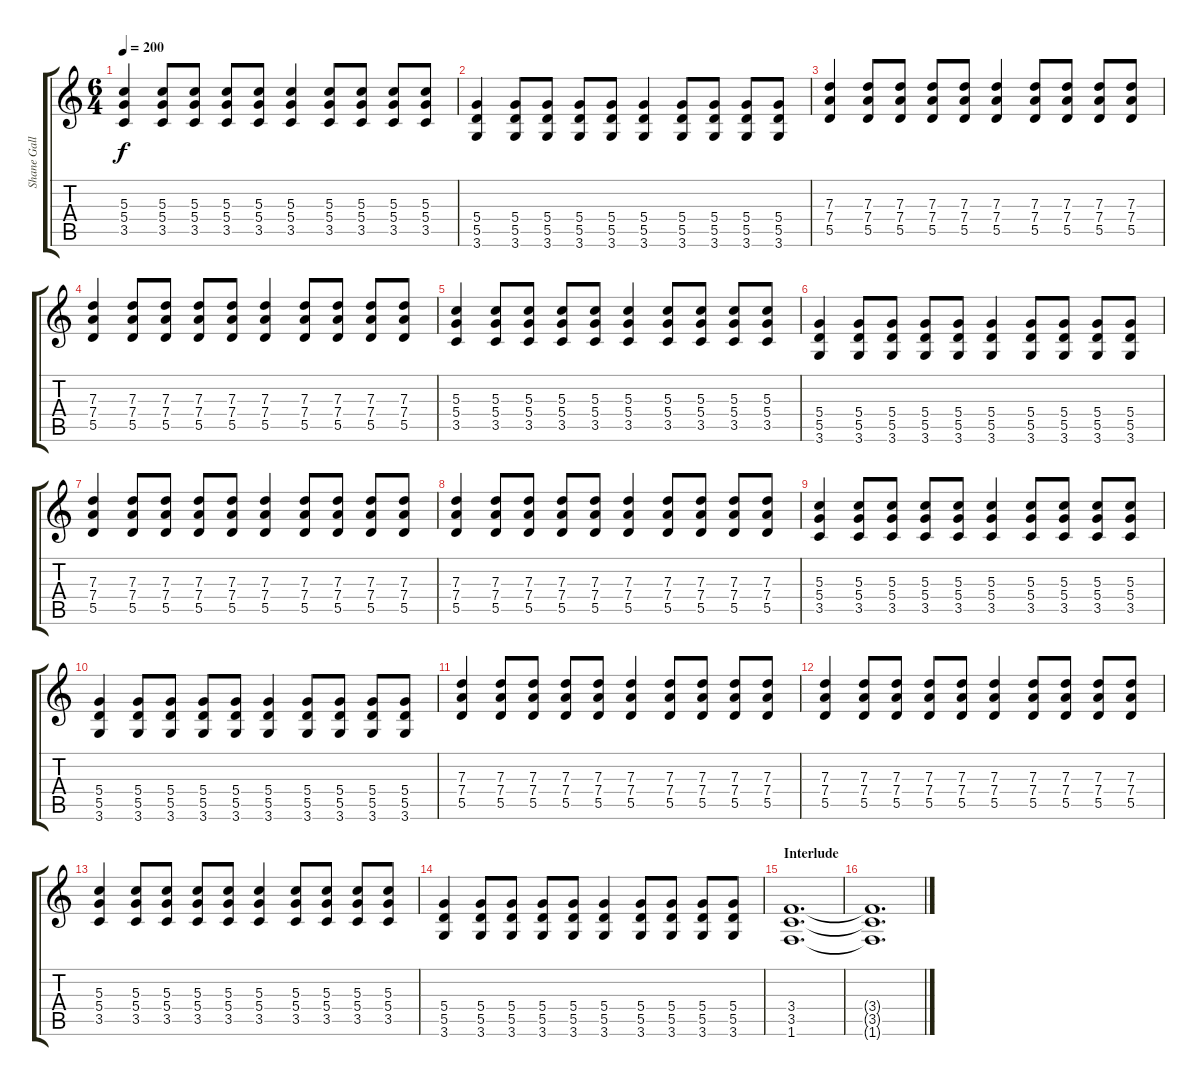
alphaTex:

\track ("Shane Gallagher - Guitar 1" "Shane Gall") {instrument acousticguitarsteel}
\staff {score tabs}
\tuning (E4 B3 G3 D3 A2 E2) {hide}
\ts (6 4)
\tempo 200
\clef g2
\ks c
(5.3 5.4 3.5).4{dy f} (5.3 5.4 3.5).8 (5.3 5.4 3.5).8 (5.3 5.4 3.5).8 (5.3 5.4 3.5).8 (5.3 5.4 3.5).4 (5.3 5.4 3.5).8 (5.3 5.4 3.5).8 (5.3 5.4 3.5).8 (5.3 5.4 3.5).8 |
(5.4 5.5 3.6).4 (5.4 5.5 3.6).8 (5.4 5.5 3.6).8 (5.4 5.5 3.6).8 (5.4 5.5 3.6).8 (5.4 5.5 3.6).4 (5.4 5.5 3.6).8 (5.4 5.5 3.6).8 (5.4 5.5 3.6).8 (5.4 5.5 3.6).8 |
(7.3 7.4 5.5).4 (7.3 7.4 5.5).8 (7.3 7.4 5.5).8 (7.3 7.4 5.5).8 (7.3 7.4 5.5).8 (7.3 7.4 5.5).4 (7.3 7.4 5.5).8 (7.3 7.4 5.5).8 (7.3 7.4 5.5).8 (7.3 7.4 5.5).8 |
(7.3 7.4 5.5).4 (7.3 7.4 5.5).8 (7.3 7.4 5.5).8 (7.3 7.4 5.5).8 (7.3 7.4 5.5).8 (7.3 7.4 5.5).4 (7.3 7.4 5.5).8 (7.3 7.4 5.5).8 (7.3 7.4 5.5).8 (7.3 7.4 5.5).8 |
(5.3 5.4 3.5).4 (5.3 5.4 3.5).8 (5.3 5.4 3.5).8 (5.3 5.4 3.5).8 (5.3 5.4 3.5).8 (5.3 5.4 3.5).4 (5.3 5.4 3.5).8 (5.3 5.4 3.5).8 (5.3 5.4 3.5).8 (5.3 5.4 3.5).8 |
(5.4 5.5 3.6).4 (5.4 5.5 3.6).8 (5.4 5.5 3.6).8 (5.4 5.5 3.6).8 (5.4 5.5 3.6).8 (5.4 5.5 3.6).4 (5.4 5.5 3.6).8 (5.4 5.5 3.6).8 (5.4 5.5 3.6).8 (5.4 5.5 3.6).8 |
(7.3 7.4 5.5).4 (7.3 7.4 5.5).8 (7.3 7.4 5.5).8 (7.3 7.4 5.5).8 (7.3 7.4 5.5).8 (7.3 7.4 5.5).4 (7.3 7.4 5.5).8 (7.3 7.4 5.5).8 (7.3 7.4 5.5).8 (7.3 7.4 5.5).8 |
(7.3 7.4 5.5).4 (7.3 7.4 5.5).8 (7.3 7.4 5.5).8 (7.3 7.4 5.5).8 (7.3 7.4 5.5).8 (7.3 7.4 5.5).4 (7.3 7.4 5.5).8 (7.3 7.4 5.5).8 (7.3 7.4 5.5).8 (7.3 7.4 5.5).8 |
(5.3 5.4 3.5).4 (5.3 5.4 3.5).8 (5.3 5.4 3.5).8 (5.3 5.4 3.5).8 (5.3 5.4 3.5).8 (5.3 5.4 3.5).4 (5.3 5.4 3.5).8 (5.3 5.4 3.5).8 (5.3 5.4 3.5).8 (5.3 5.4 3.5).8 |
(5.4 5.5 3.6).4 (5.4 5.5 3.6).8 (5.4 5.5 3.6).8 (5.4 5.5 3.6).8 (5.4 5.5 3.6).8 (5.4 5.5 3.6).4 (5.4 5.5 3.6).8 (5.4 5.5 3.6).8 (5.4 5.5 3.6).8 (5.4 5.5 3.6).8 |
(7.3 7.4 5.5).4 (7.3 7.4 5.5).8 (7.3 7.4 5.5).8 (7.3 7.4 5.5).8 (7.3 7.4 5.5).8 (7.3 7.4 5.5).4 (7.3 7.4 5.5).8 (7.3 7.4 5.5).8 (7.3 7.4 5.5).8 (7.3 7.4 5.5).8 |
(7.3 7.4 5.5).4 (7.3 7.4 5.5).8 (7.3 7.4 5.5).8 (7.3 7.4 5.5).8 (7.3 7.4 5.5).8 (7.3 7.4 5.5).4 (7.3 7.4 5.5).8 (7.3 7.4 5.5).8 (7.3 7.4 5.5).8 (7.3 7.4 5.5).8 |
(5.3 5.4 3.5).4 (5.3 5.4 3.5).8 (5.3 5.4 3.5).8 (5.3 5.4 3.5).8 (5.3 5.4 3.5).8 (5.3 5.4 3.5).4 (5.3 5.4 3.5).8 (5.3 5.4 3.5).8 (5.3 5.4 3.5).8 (5.3 5.4 3.5).8 |
(5.4 5.5 3.6).4 (5.4 5.5 3.6).8 (5.4 5.5 3.6).8 (5.4 5.5 3.6).8 (5.4 5.5 3.6).8 (5.4 5.5 3.6).4 (5.4 5.5 3.6).8 (5.4 5.5 3.6).8 (5.4 5.5 3.6).8 (5.4 5.5 3.6).8 |
\section ("" "Interlude")
(3.4 3.5 1.6).1{d} |
(3.4{t} 3.5{t} 1.6{t}).1{d}
